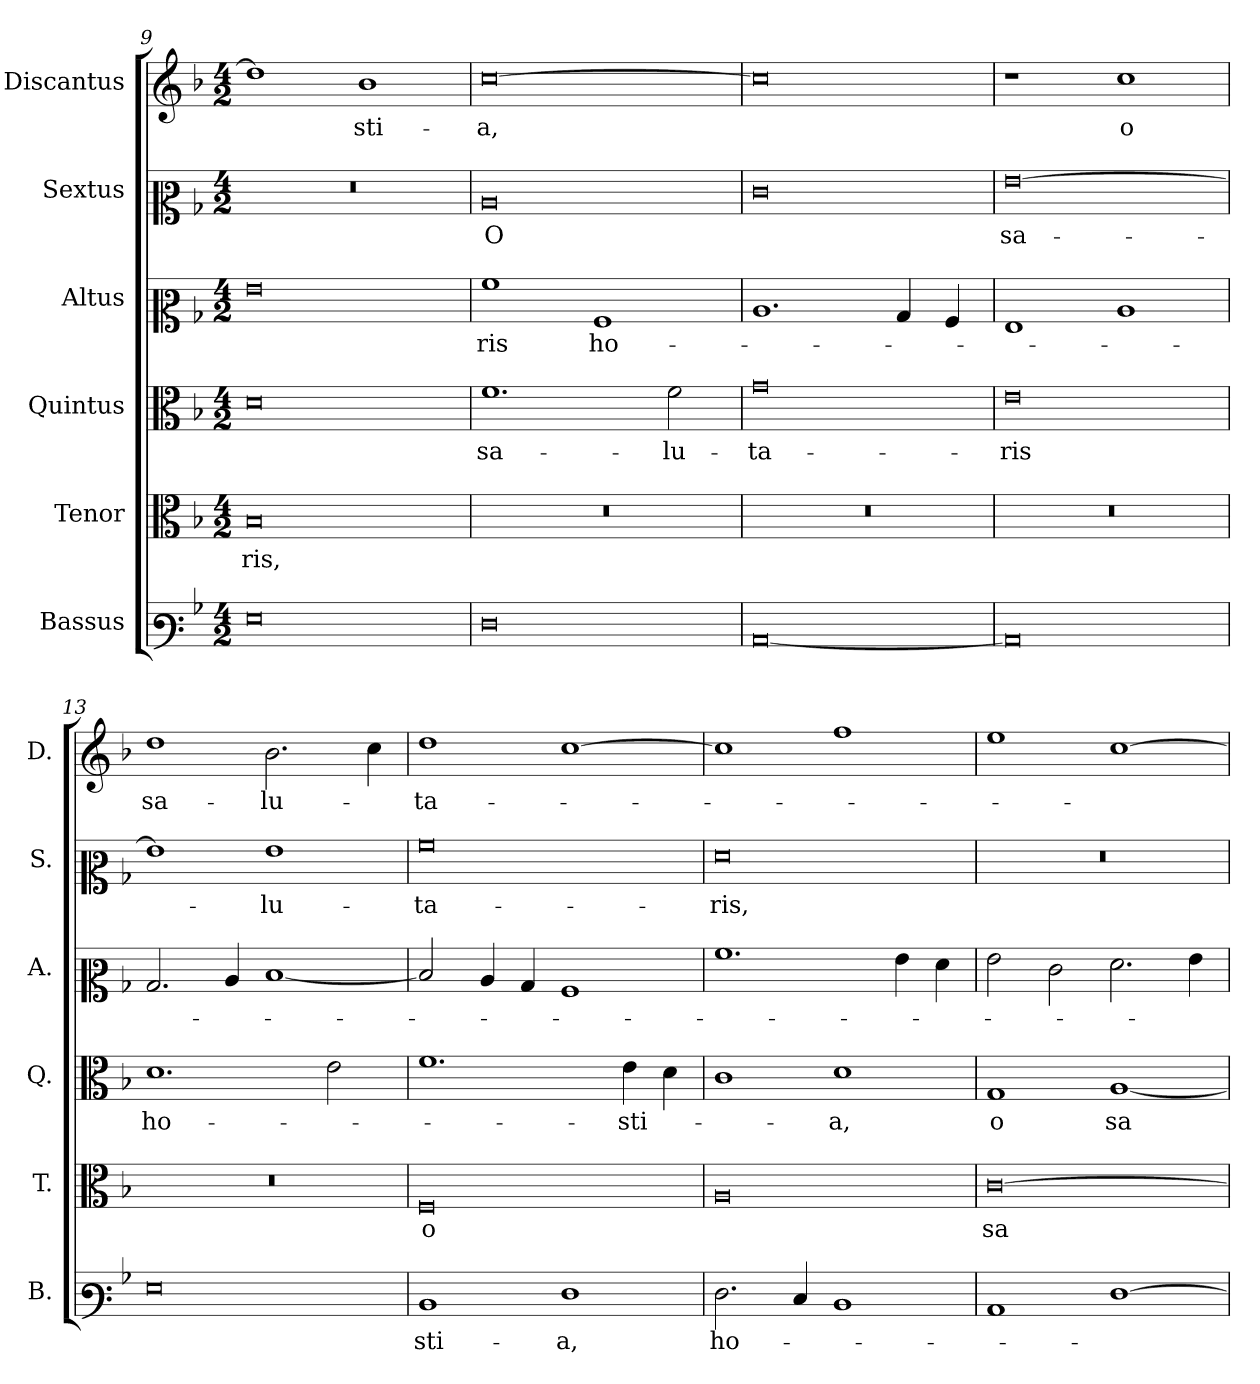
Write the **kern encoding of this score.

**kern	**text	**kern	**text	**kern	**text	**kern	**text	**kern	**text	**kern	**text
*part6	*part6	*part5	*part5	*part4	*part4	*part3	*part3	*part2	*part2	*part1	*part1
*staff6	*staff6	*staff5	*staff5	*staff4	*staff4	*staff3	*staff3	*staff2	*staff2	*staff1	*staff1
*I"Bassus	*	*I"Tenor	*	*I"Quintus	*	*I"Altus	*	*I"Sextus	*	*I"Discantus	*
*I'B.	*	*I'T.	*	*I'Q.	*	*I'A.	*	*I'S.	*	*I'D.	*
*clefF3	*	*clefC3	*	*clefC3	*	*clefC2	*	*clefC2	*	*clefG2	*
*k[b-]	*	*k[b-]	*	*k[b-]	*	*k[b-]	*	*k[b-]	*	*k[b-]	*
*M4/2	*	*M4/2	*	*M4/2	*	*M4/2	*	*M4/2	*	*M4/2	*
=9	=9	=9	=9	=9	=9	=9	=9	=9	=9	=9	=9
0G	.	0B-	-ris,	0d	.	0g	.	0r	.	1dd]	.
.	.	.	.	.	.	.	.	.	.	1b-	-sti-
=10	=10	=10	=10	=10	=10	=10	=10	=10	=10	=10	=10
0F	.	0r	.	1.f	sa-	1a	-ris	0c	O	[0cc	-a,
.	.	.	.	.	.	1A	ho-	.	.	.	.
.	.	.	.	2f\	-lu-	.	.	.	.	.	.
=11	=11	=11	=11	=11	=11	=11	=11	=11	=11	=11	=11
[0C	.	0r	.	0g	-ta-	1.c	.	0e	.	0cc]	.
.	.	.	.	.	.	4B-/	.	.	.	.	.
.	.	.	.	.	.	4A/	.	.	.	.	.
=12	=12	=12	=12	=12	=12	=12	=12	=12	=12	=12	=12
0C]	.	0r	.	0e	-ris	1G	.	[0g	sa-	1r	.
.	.	.	.	.	.	1c	.	.	.	1cc	o
!!LO:LB:g=z
=13	=13	=13	=13	=13	=13	=13	=13	=13	=13	=13	=13
0G	.	0r	.	1.d	ho-	2.B-/	.	1g]	.	1dd	sa-
.	.	.	.	.	.	4c/	.	.	.	.	.
.	.	.	.	.	.	[1d	.	1g	-lu-	2.b-\	-lu-
.	.	.	.	2e\	.	.	.	.	.	.	.
.	.	.	.	.	.	.	.	.	.	4cc\	.
=14	=14	=14	=14	=14	=14	=14	=14	=14	=14	=14	=14
1D	-sti-	0F	o	1.f	.	2d/]	.	0a	-ta-	1dd	-ta-
.	.	.	.	.	.	4c/	.	.	.	.	.
.	.	.	.	.	.	4B-/	.	.	.	.	.
1F	-a,	.	.	.	.	1A	.	.	.	[1cc	.
.	.	.	.	4e\	-sti-	.	.	.	.	.	.
.	.	.	.	4d\	.	.	.	.	.	.	.
=15	=15	=15	=15	=15	=15	=15	=15	=15	=15	=15	=15
2.F\	ho-	0A	.	1c	.	1.a	.	0f	-ris,	1cc]	.
4E/	.	.	.	.	.	.	.	.	.	.	.
1D	.	.	.	1d	-a,	.	.	.	.	1ff	.
.	.	.	.	.	.	4g\	.	.	.	.	.
.	.	.	.	.	.	4f\	.	.	.	.	.
=16	=16	=16	=16	=16	=16	=16	=16	=16	=16	=16	=16
1C	.	[0c	sa-	1G	o	2g\	.	0r	.	1ee	.
.	.	.	.	.	.	2e\	.	.	.	.	.
[1F	.	.	.	[1A	sa-	2.f\	.	.	.	[1cc	.
.	.	.	.	.	.	4g\	.	.	.	.	.
=	=	=	=	=	=	=	=	=	=	=	=
*-	*-	*-	*-	*-	*-	*-	*-	*-	*-	*-	*-
